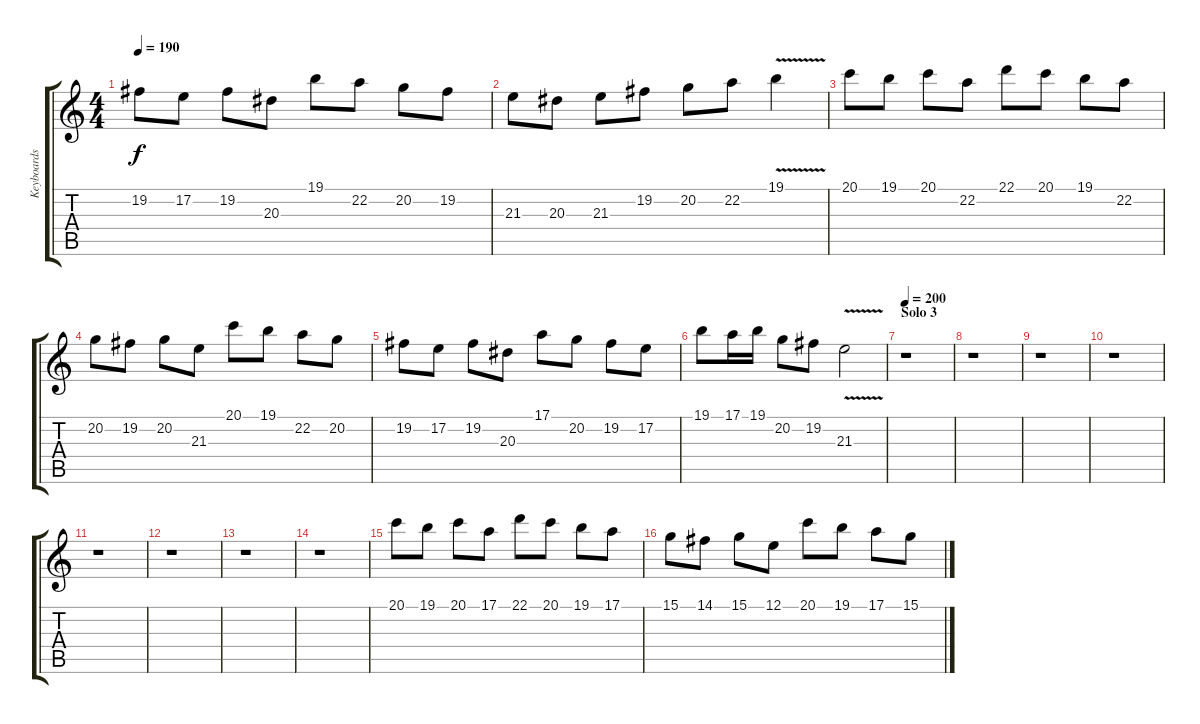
\track ("Keyboards 1" "Keyboards ") {instrument musicbox}
\staff {score tabs}
\tuning (E4 B3 G3 D3 A2 E2) {hide}
\ts (4 4)
\tempo 190
\clef g2
\ks c
19.2.8{dy f} 17.2.8 19.2.8 20.3.8 19.1.8 22.2.8 20.2.8 19.2.8 |
21.3.8 20.3.8 21.3.8 19.2.8 20.2.8 22.2.8 19.1{v}.4 |
20.1.8 19.1.8 20.1.8 22.2.8 22.1.8 20.1.8 19.1.8 22.2.8 |
20.2.8 19.2.8 20.2.8 21.3.8 20.1.8 19.1.8 22.2.8 20.2.8 |
19.2.8 17.2.8 19.2.8 20.3.8 17.1.8 20.2.8 19.2.8 17.2.8 |
19.1.8 17.1.16 19.1.16 20.2.8 19.2.8 21.3{v}.2 |
\section ("" "Solo 3")
\tempo 200
r.1 |
r.1 |
r.1 |
r.1 |
r.1 |
r.1 |
r.1 |
r.1 |
20.1.8{volume 11 instrument musicbox} 19.1.8 20.1.8 17.1.8 22.1.8 20.1.8 19.1.8 17.1.8 |
15.1.8 14.1.8 15.1.8 12.1.8 20.1.8 19.1.8 17.1.8 15.1.8
